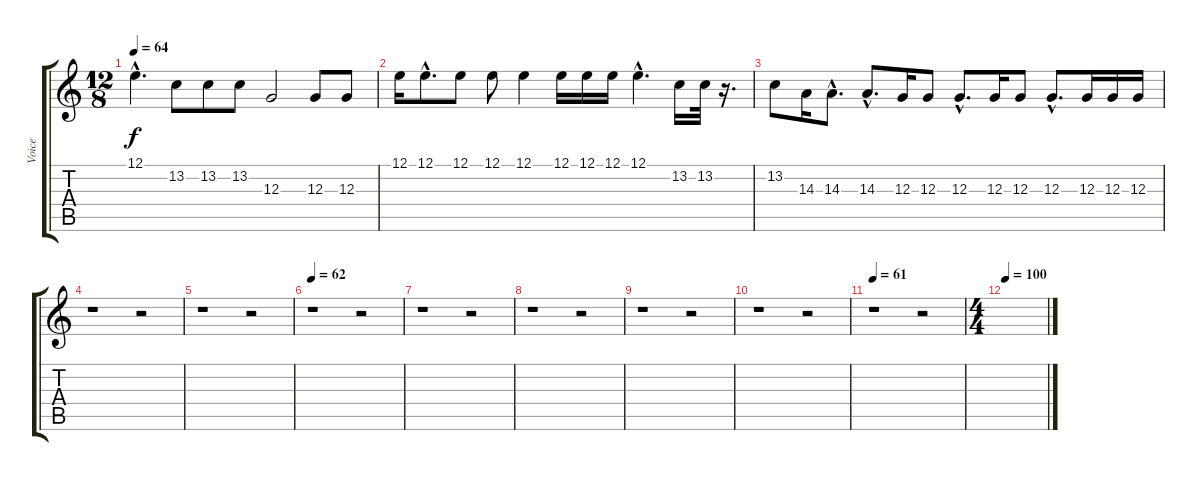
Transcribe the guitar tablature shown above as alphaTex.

\track ("Voice" "Voice") {instrument synthvoice}
\staff {score tabs}
\tuning (E4 B3 G3 D3 A2 E2) {hide}
\ts (12 8)
\tempo 64
\clef g2
\ks c
12.1{hac}.4{d dy f} 13.2.8 13.2.8 13.2.8 12.3.2 12.3.8 12.3.8 |
12.1.16 12.1{hac}.8{d} 12.1.8 12.1.8 12.1.4 12.1.16 12.1.16 12.1.16 12.1{hac}.4{d} 13.2.16 13.2.32 r.16{d} |
13.2.8 14.3.16 14.3{hac}.8{d} 14.3{hac}.8{d} 12.3.16 12.3.8 12.3{hac}.8{d} 12.3.16 12.3.8 12.3{hac}.8{d} 12.3.16 12.3.16 12.3.16 |
r.1 r.2 |
r.1 r.2 |
\tempo 62
r.1 r.2 |
r.1 r.2 |
r.1 r.2 |
r.1 r.2 |
r.1 r.2 |
\tempo 61
r.1 r.2 |
\ts (4 4)
\tempo 100
